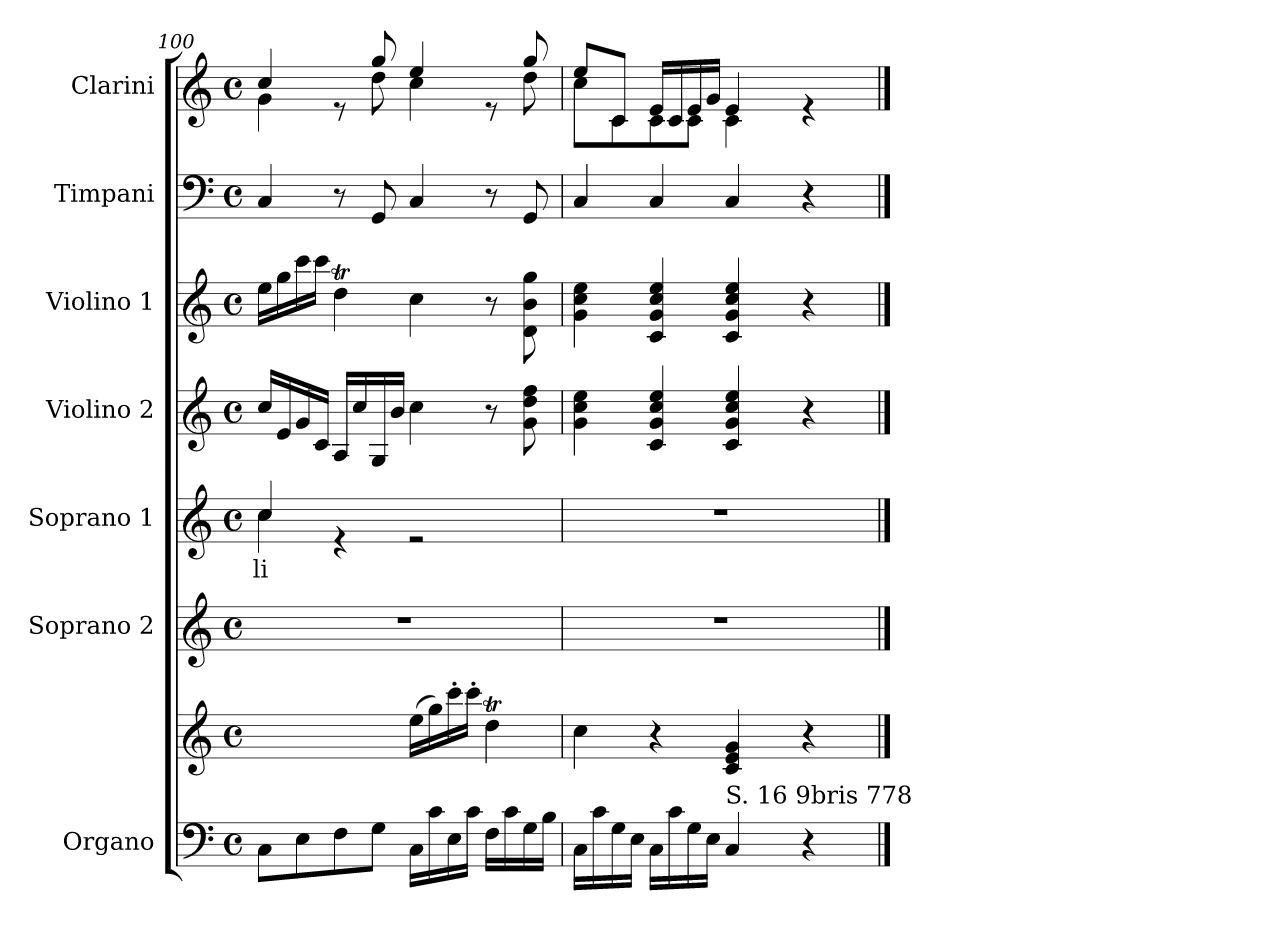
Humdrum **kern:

**kern	**kern	**kern	**kern	**text	**kern	**kern	**kern	**kern
*part7	*part7	*part6	*part5	*part5	*part4	*part3	*part2	*part1
*staff8	*staff7	*staff6	*staff5	*staff5	*staff4	*staff3	*staff2	*staff1
*I"Organo	*	*I"Soprano 2	*I"Soprano 1	*	*I"Violino 2	*I"Violino 1	*I"Timpani	*I"Clarini
*	*	*	*	*	*I'Vln	*I'Vln	*I'Timp	*I'C
*clefF4	*clefG2	*clefG2	*clefG2	*	*clefG2	*clefG2	*clefF4	*clefG2
*k[]	*k[]	*k[]	*k[]	*	*k[]	*k[]	*k[]	*k[]
*M4/4	*M4/4	*M4/4	*M4/4	*	*M4/4	*M4/4	*M4/4	*M4/4
*met(c)	*met(c)	*met(c)	*met(c)	*	*met(c)	*met(c)	*met(c)	*met(c)
=100	=100	=100	=100	=100	=100	=100	=100	=100
!	!	!	!	!LO:LY:b	!	!	!	!
*	*	*	*^	*	*	*	*	*^
8C\L	2ryy	1r	4cc/	4cc\	-li	16cc/LL	16ee\LL	4C/	4cc/	4g\
.	.	.	.	.	.	16e/	16gg\	.	.	.
8E\	.	.	.	.	.	16g/	16ccc\	.	.	.
.	.	.	.	.	.	16c/JJ	16ccc\JJ	.	.	.
8F\	.	.	4re	2.ryy	.	16A/LL	4ddT\	8r	8re	8ryy
.	.	.	.	.	.	16cc/	.	.	.	.
8G\J	.	.	.	.	.	16G/	.	8GG/	8gg/	8dd\
.	.	.	.	.	.	16b/JJ	.	.	.	.
16C\LL	(16ee\LL	.	2re	.	.	4cc\	4cc\	4C/	4ee/	4cc\
16c\	16gg\)	.	.	.	.	.	.	.	.	.
16E\	16ccc'\	.	.	.	.	.	.	.	.	.
16c\JJ	16ccc'\JJ	.	.	.	.	.	.	.	.	.
16F\LL	4ddT\	.	.	.	.	8r	8r	8r	8re	8ryy
16c\	.	.	.	.	.	.	.	.	.	.
16G\	.	.	.	.	.	8g\ 8dd\ 8ff\	8d\ 8b\ 8gg\	8GG/	8gg/	8dd\
16B\JJ	.	.	.	.	.	.	.	.	.	.
*	*	*	*v	*v	*	*	*	*	*	*
=101	=101	=101	=101	=101	=101	=101	=101	=101	=101
16C\LL	4cc\	1r	1r	.	4g\ 4cc\ 4ee\	4g\ 4cc\ 4ee\	4C/	8ee/L	8cc\L
16c\	.	.	.	.	.	.	.	.	.
16G\	.	.	.	.	.	.	.	8c/J	8c\
16E\JJ	.	.	.	.	.	.	.	.	.
16C\LL	4r	.	.	.	4c/ 4g/ 4cc/ 4ee/	4c/ 4g/ 4cc/ 4ee/	4C/	16e/LL	8c\
16c\	.	.	.	.	.	.	.	16c/	.
16G\	.	.	.	.	.	.	.	16e/	8c\J
16E\JJ	.	.	.	.	.	.	.	16g/JJ	.
!LO:TX:a:t=S. 16 9bris 778	!	!	!	!	!	!	!	!	!
4C/	4c/ 4e/ 4g/	.	.	.	4c/ 4g/ 4cc/ 4ee/	4c/ 4g/ 4cc/ 4ee/	4C/	4e/	4c\
4r	4r	.	.	.	4r	4r	4r	4re	4ryy
*	*	*	*	*	*	*	*	*v	*v
==	==	==	==	==	==	==	==	==
*-	*-	*-	*-	*-	*-	*-	*-	*-
